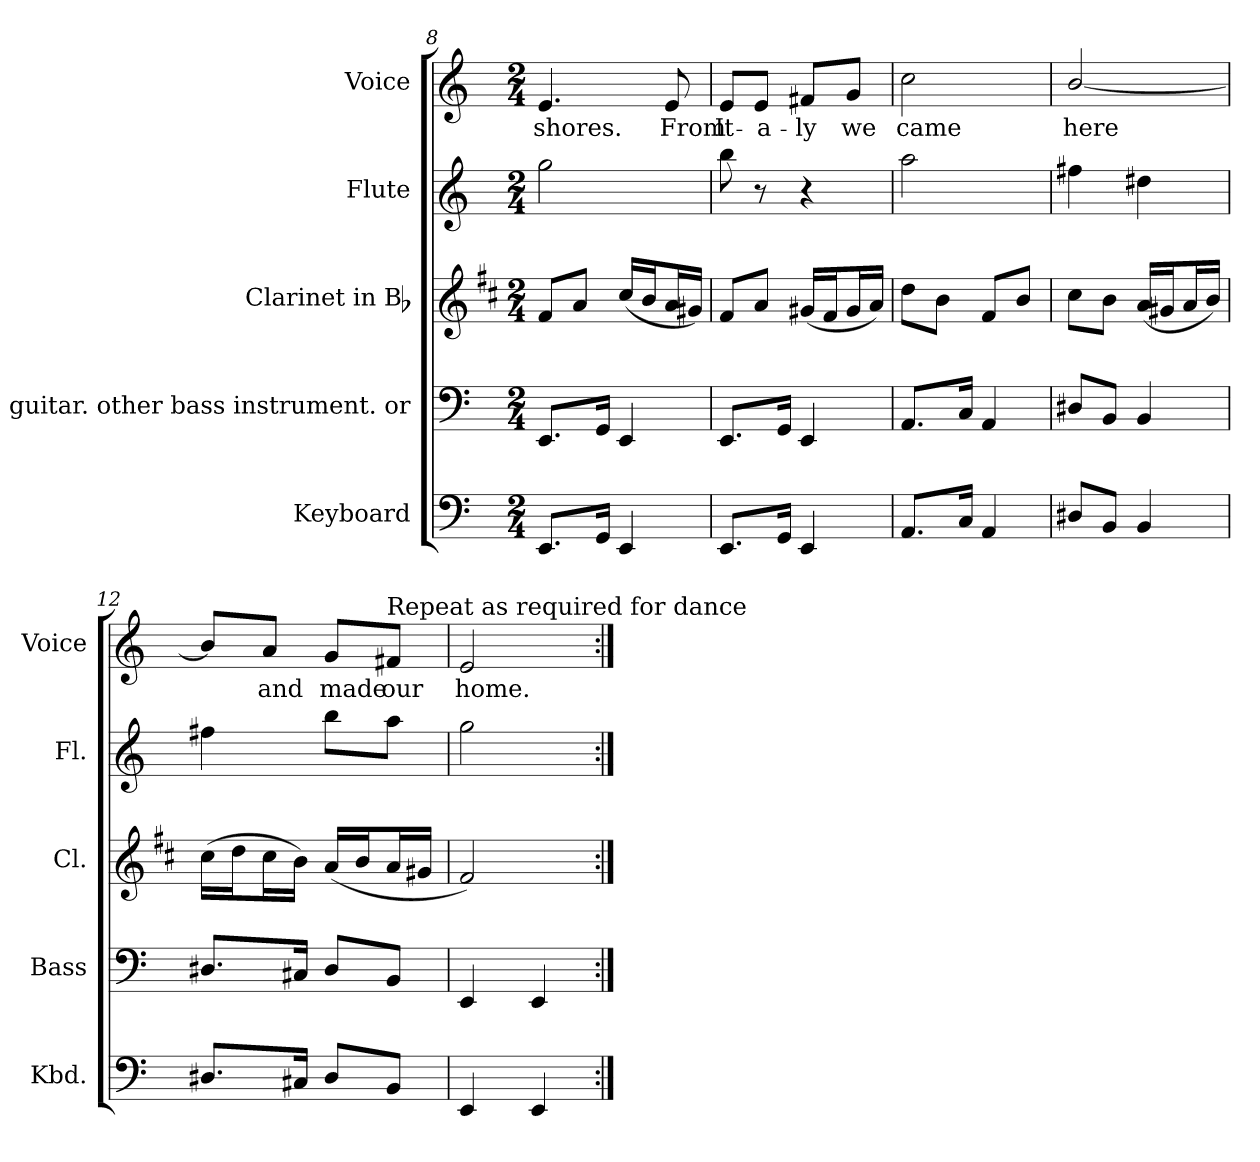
**kern	**kern	**kern	**kern	**kern	**text
*part5	*part4	*part3	*part2	*part1	*part1
*staff5	*staff4	*staff3	*staff2	*staff1	*staff1
*I"Keyboard	*I"Bass guitar.   other bass instrument.  or	*I"Clarinet in Bb	*I"Flute	*I"Voice	*
*I'Kbd.	*I'Bass	*I'Cl.	*I'Fl.	*I'Voice	*
*clefF4	*clefF4	*clefG2	*clefG2	*clefG2	*
*	*ITrd7c12	*ITrd1c2	*	*	*
*k[]	*k[]	*k[]	*k[]	*k[]	*
*C:	*C:	*C:	*C:	*C:	*
*M2/4	*M2/4	*M2/4	*M2/4	*M2/4	*
=8	=8	=8	=8	=8	=8
!	!	!	!	!	!LO:LY:b:color=#000000
8.EEi/L	8.EEEi/L	8ei/L	2ggi\	4.ei/	shores.
.	.	8gi/J	.	.	.
16GGi/Jk	16GGGi/Jk	.	.	.	.
4EEi/	4EEEi/	(16bi/LL	.	.	.
.	.	16ai/J	.	.	.
!	!	!	!	!	!LO:LY:b:color=#000000
.	.	16gi/L	.	8ei/	From
.	.	16f#Xi/JJ)	.	.	.
=9	=9	=9	=9	=9	=9
!	!	!	!	!	!LO:LY:b:color=#000000
8.EEi/L	8.EEEi/L	8ei/L	8bbi\	8ei/L	It-
!	!	!	!	!	!LO:LY:b:color=#000000
.	.	8gi/J	8r	8ei/J	-a-
16GGi/Jk	16GGGi/Jk	.	.	.	.
!	!	!	!	!	!LO:LY:b:color=#000000
4EEi/	4EEEi/	(16f#Xi/LL	4r	8f#Xi/L	-ly
.	.	16ei/J	.	.	.
!	!	!	!	!	!LO:LY:b:color=#000000
.	.	16f#i/L	.	8gi/J	we
.	.	16gi/JJ)	.	.	.
!!LO:LB:g=z
=10	=10	=10	=10	=10	=10
!	!	!	!	!	!LO:LY:b:color=#000000
8.AAi/L	8.AAAi/L	8cci\L	2aai\	2cci\	came
.	.	8ai\J	.	.	.
16Ci/Jk	16CCi/Jk	.	.	.	.
4AAi/	4AAAi/	8ei/L	.	.	.
.	.	8ai/J	.	.	.
=11	=11	=11	=11	=11	=11
!	!	!	!	!	!LO:LY:b:color=#000000
8D#Xi/L	8DD#Xi/L	8bi\L	4ff#Xi\	[2bi/	here
8BBi/J	8BBBi/J	8ai\J	.	.	.
4BBi/	4BBBi/	(16gi/LL	4dd#Xi\	.	.
.	.	16f#Xi/J	.	.	.
.	.	16gi/L	.	.	.
.	.	16ai/JJ)	.	.	.
=12	=12	=12	=12	=12	=12
8.D#Xi/L	8.DD#Xi/L	(16bi\LL	4ff#Xi\	8bi/L]	.
.	.	16cci\J	.	.	.
!	!	!	!	!	!LO:LY:b:color=#000000
.	.	16bi\L	.	8ai/J	and
16C#Xi/Jk	16CC#Xi/Jk	16ai\JJ)	.	.	.
!	!	!	!	!	!LO:LY:b:color=#000000
8D#i/L	8DD#i/L	(16gi/LL	8bbi\L	8gi/L	made
.	.	16ai/J	.	.	.
!	!	!	!	!LO:TX:a:t=Repeat as required for dance	!
!	!	!	!	!	!LO:LY:b:color=#000000
8BBi/J	8BBBi/J	16gi/L	8aai\J	8f#Xi/J	our
.	.	16f#Xi/JJ	.	.	.
=13	=13	=13	=13	=13	=13
!	!	!	!	!	!LO:LY:b:color=#000000
4EEi/	4EEEi/	2ei/)	2ggi\	2ei/	home.
4EEi/	4EEEi/	.	.	.	.
=:|!	=:|!	=:|!	=:|!	=:|!	=:|!
*-	*-	*-	*-	*-	*-
